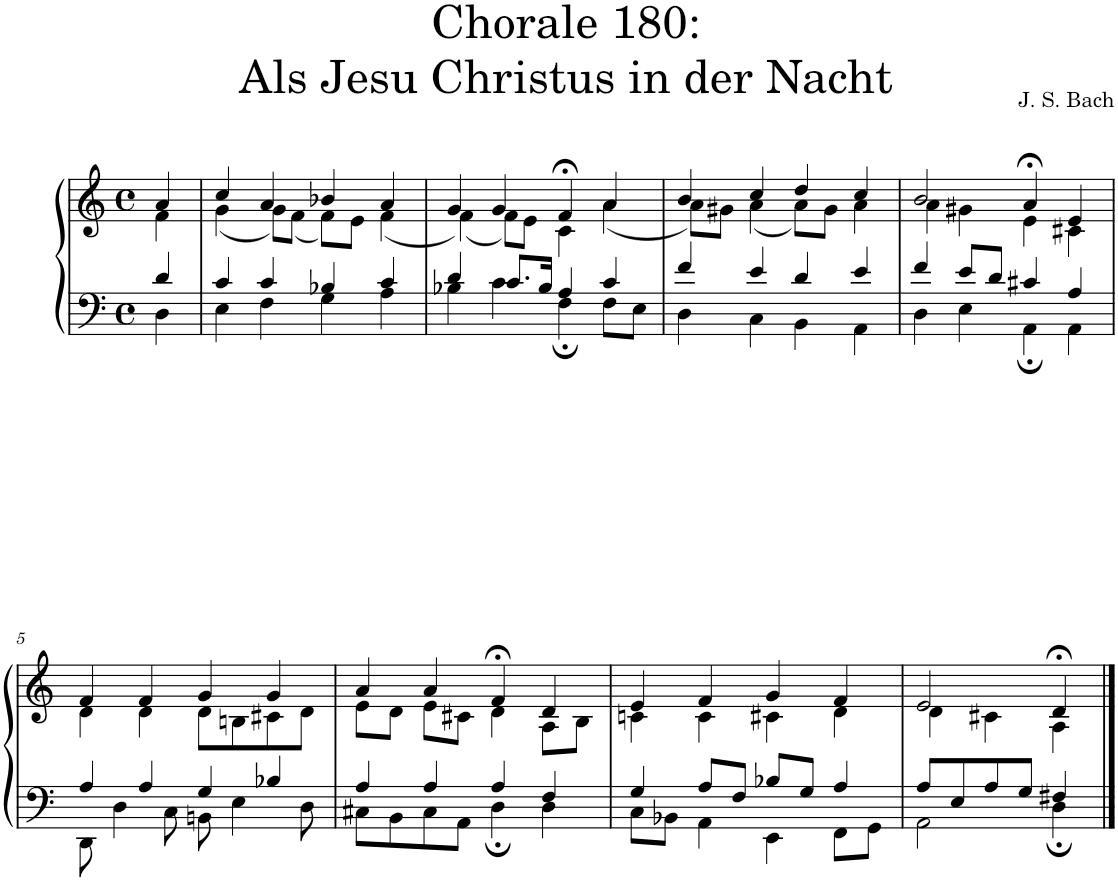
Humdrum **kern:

**kern	**kern
*part1	*part1
*staff2	*staff1
*I"S,A	*
*clefF4	*clefG2
*k[]	*k[]
*M4/4	*M4/4
*met(c)	*met(c)
=	=
*^	*^
4d/	4D\	4a/	4f\
=1	=1	=1	=1
4c/	4E\	4cc/	(<4g\
4c/	4F\	4a/	8g\L)
.	.	.	(<8f\J
4B-X/	4G\	4b-X/	8f\L)
.	.	.	8e\J
4c/	4A\	4a/	(<4f\
=2	=2	=2	=2
4d/	4B-X\	4g/	(<4f\)
8.c/L	4c\	4g/	8f\L)
.	.	.	8e\J
16B-/Jk	.	.	.
4A/	4F;\	4f;</	4c\
4c/	8F\L	4a/	(<4a\
.	8E\J	.	.
=3	=3	=3	=3
4f/	4D\	4b/	8a\L)
.	.	.	8g#X\J
4e/	4C\	4cc/	(<4a\
4d/	4BB\	4dd/	8a\L)
.	.	.	8g#\J
4e/	4AA\	4cc/	4a\
=4	=4	=4	=4
4f/	4D\	2b/	4a\
8e/L	4E\	.	4g#X\
8d/J	.	.	.
4c#X/	4AA;\	4a;</	4e\
4A/	4AA\	4e/	4c#X\
!!LO:LB:g=z	!!
=5	=5	=5	=5
4A/	8DD\	4f/	4d\
.	4D\	.	.
4A/	.	4f/	4d\
.	8C\	.	.
4G/	8BBn\	4g/	8d\L
.	4E\	.	8Bn\
4B-X/	.	4g/	8c#X\
.	8D\	.	8d\J
=6	=6	=6	=6
4A/	8C#X\L	4a/	8e\L
.	8BB\	.	8d\J
4A/	8C#\	4a/	8e\L
.	8AA\J	.	8c#X\J
4A/	4D;\	4f;</	4d\
4F/	4D\	4d/	8A\L
.	.	.	8B\J
=7	=7	=7	=7
4G/	8C\L	4e/	4cn\
.	8BB-X\J	.	.
8A/L	4AA\	4f/	4c\
8F/J	.	.	.
8B-X/L	4EE\	4g/	4c#X\
8G/J	.	.	.
4A/	8FF\L	4f/	4d\
.	8GG\J	.	.
=8	=8	=8	=8
8A/L	2AA\	2e/	4d\
8E/	.	.	.
8A/	.	.	4c#X\
8G/J	.	.	.
4F#X/	4D;\	4d;</	4A\
*v	*v	*	*
*	*v	*v
==	==
*-	*-
